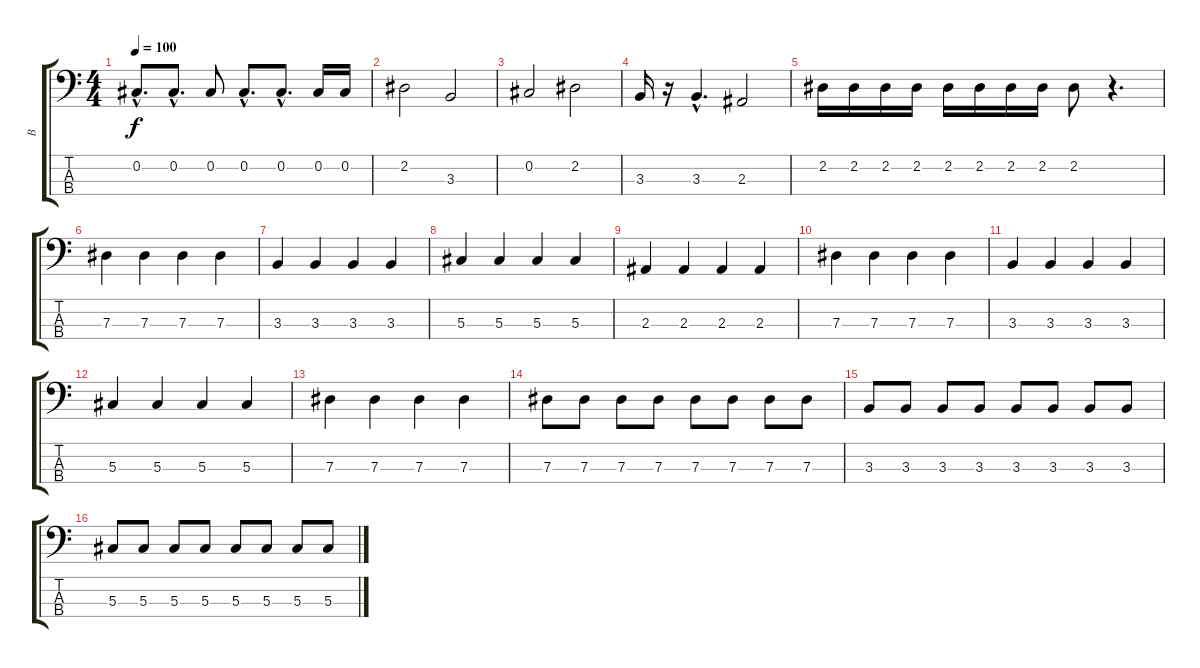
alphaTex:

\track ("B" "B") {instrument electricbassfinger}
\staff {score tabs}
\tuning (Gb2 Db2 Ab1 Eb1) {hide}
\ts (4 4)
\tempo 100
\clef f4
\ks c
0.2{hac}.8{d dy f} 0.2{hac}.8{d} 0.2.8 0.2{hac}.8{d} 0.2{hac}.8{d} 0.2.16 0.2.16 |
2.2.2 3.3.2 |
0.2.2 2.2.2 |
3.3.16 r.16 3.3{hac}.4{d} 2.3.2 |
2.2.16 2.2.16 2.2.16 2.2.16 2.2.16 2.2.16 2.2.16 2.2.16 2.2.8 r.4{d} |
7.3.4 7.3.4 7.3.4 7.3.4 |
3.3.4 3.3.4 3.3.4 3.3.4 |
5.3.4 5.3.4 5.3.4 5.3.4 |
2.3.4 2.3.4 2.3.4 2.3.4 |
7.3.4 7.3.4 7.3.4 7.3.4 |
3.3.4 3.3.4 3.3.4 3.3.4 |
5.3.4 5.3.4 5.3.4 5.3.4 |
7.3.4 7.3.4 7.3.4 7.3.4 |
7.3.8 7.3.8 7.3.8 7.3.8 7.3.8 7.3.8 7.3.8 7.3.8 |
3.3.8 3.3.8 3.3.8 3.3.8 3.3.8 3.3.8 3.3.8 3.3.8 |
5.3.8 5.3.8 5.3.8 5.3.8 5.3.8 5.3.8 5.3.8 5.3.8
